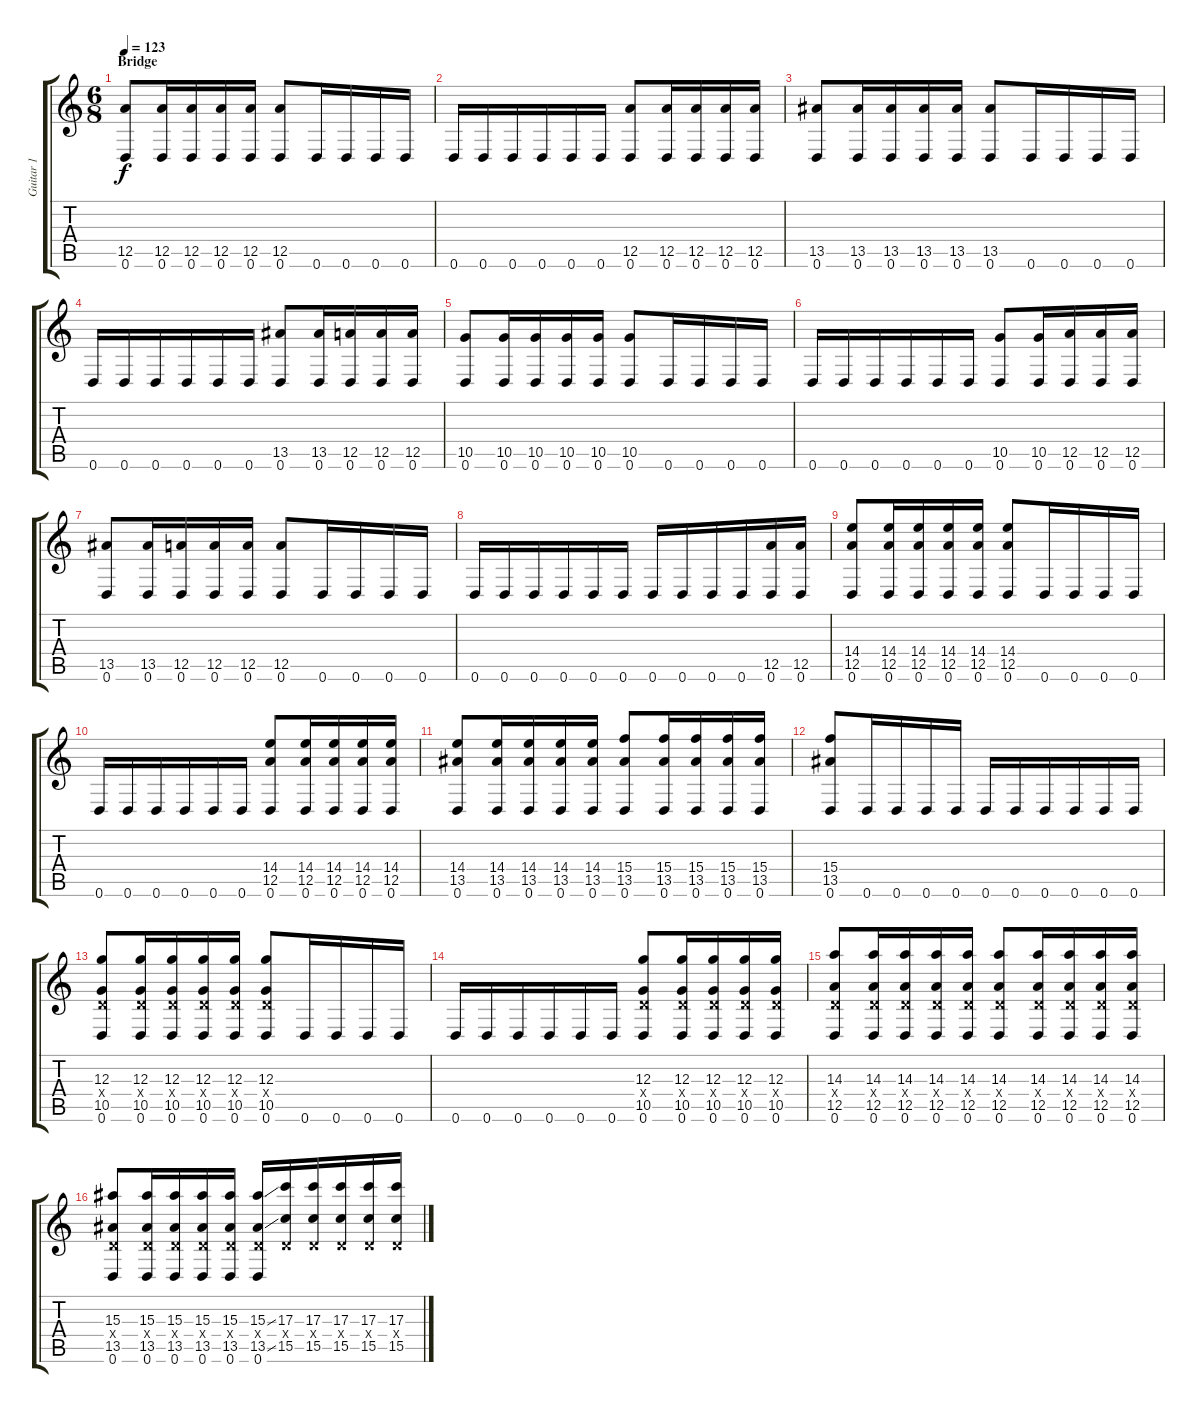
\track ("Guitar 1" "Guitar 1") {instrument distortionguitar}
\staff {score tabs}
\tuning (E4 B3 G3 D3 A2 D2) {hide}
\ts (6 8)
\section ("" "Bridge")
\tempo 123
\clef g2
\ks c
(12.5 0.6).8{dy f} (12.5 0.6).16 (12.5 0.6).16 (12.5 0.6).16 (12.5 0.6).16 (12.5 0.6).8 0.6.16 0.6.16 0.6.16 0.6.16 |
0.6.16 0.6.16 0.6.16 0.6.16 0.6.16 0.6.16 (12.5 0.6).8 (12.5 0.6).16 (12.5 0.6).16 (12.5 0.6).16 (12.5 0.6).16 |
(13.5 0.6).8 (13.5 0.6).16 (13.5 0.6).16 (13.5 0.6).16 (13.5 0.6).16 (13.5 0.6).8 0.6.16 0.6.16 0.6.16 0.6.16 |
0.6.16 0.6.16 0.6.16 0.6.16 0.6.16 0.6.16 (13.5 0.6).8 (13.5 0.6).16 (12.5 0.6).16 (12.5 0.6).16 (12.5 0.6).16 |
(10.5 0.6).8 (10.5 0.6).16 (10.5 0.6).16 (10.5 0.6).16 (10.5 0.6).16 (10.5 0.6).8 0.6.16 0.6.16 0.6.16 0.6.16 |
0.6.16 0.6.16 0.6.16 0.6.16 0.6.16 0.6.16 (10.5 0.6).8 (10.5 0.6).16 (12.5 0.6).16 (12.5 0.6).16 (12.5 0.6).16 |
(13.5 0.6).8 (13.5 0.6).16 (12.5 0.6).16 (12.5 0.6).16 (12.5 0.6).16 (12.5 0.6).8 0.6.16 0.6.16 0.6.16 0.6.16 |
0.6.16 0.6.16 0.6.16 0.6.16 0.6.16 0.6.16 0.6.16 0.6.16 0.6.16 0.6.16 (12.5 0.6).16 (12.5 0.6).16 |
(14.4 12.5 0.6).8 (14.4 12.5 0.6).16 (14.4 12.5 0.6).16 (14.4 12.5 0.6).16 (14.4 12.5 0.6).16 (14.4 12.5 0.6).8 0.6.16 0.6.16 0.6.16 0.6.16 |
0.6.16 0.6.16 0.6.16 0.6.16 0.6.16 0.6.16 (14.4 12.5 0.6).8 (14.4 12.5 0.6).16 (14.4 12.5 0.6).16 (14.4 12.5 0.6).16 (14.4 12.5 0.6).16 |
(14.4 13.5 0.6).8 (14.4 13.5 0.6).16 (14.4 13.5 0.6).16 (14.4 13.5 0.6).16 (14.4 13.5 0.6).16 (15.4 13.5 0.6).8 (15.4 13.5 0.6).16 (15.4 13.5 0.6).16 (15.4 13.5 0.6).16 (15.4 13.5 0.6).16 |
(15.4 13.5 0.6).8 0.6.16 0.6.16 0.6.16 0.6.16 0.6.16 0.6.16 0.6.16 0.6.16 0.6.16 0.6.16 |
(12.3 0.4{x} 10.5 0.6).8 (12.3 0.4{x} 10.5 0.6).16 (12.3 0.4{x} 10.5 0.6).16 (12.3 0.4{x} 10.5 0.6).16 (12.3 0.4{x} 10.5 0.6).16 (12.3 0.4{x} 10.5 0.6).8 0.6.16 0.6.16 0.6.16 0.6.16 |
0.6.16 0.6.16 0.6.16 0.6.16 0.6.16 0.6.16 (12.3 0.4{x} 10.5 0.6).8 (12.3 0.4{x} 10.5 0.6).16 (12.3 0.4{x} 10.5 0.6).16 (12.3 0.4{x} 10.5 0.6).16 (12.3 0.4{x} 10.5 0.6).16 |
(14.3 0.4{x} 12.5 0.6).8 (14.3 0.4{x} 12.5 0.6).16 (14.3 0.4{x} 12.5 0.6).16 (14.3 0.4{x} 12.5 0.6).16 (14.3 0.4{x} 12.5 0.6).16 (14.3 0.4{x} 12.5 0.6).8 (14.3 0.4{x} 12.5 0.6).16 (14.3 0.4{x} 12.5 0.6).16 (14.3 0.4{x} 12.5 0.6).16 (14.3 0.4{x} 12.5 0.6).16 |
(15.3 0.4{x} 13.5 0.6).8 (15.3 0.4{x} 13.5 0.6).16 (15.3 0.4{x} 13.5 0.6).16 (15.3 0.4{x} 13.5 0.6).16 (15.3 0.4{x} 13.5 0.6).16 (15.3{ss} 0.4{x} 13.5{ss} 0.6).16 (17.3 0.4{x} 15.5).16 (17.3 0.4{x} 15.5).16 (17.3 0.4{x} 15.5).16 (17.3 0.4{x} 15.5).16 (17.3 0.4{x} 15.5).16
